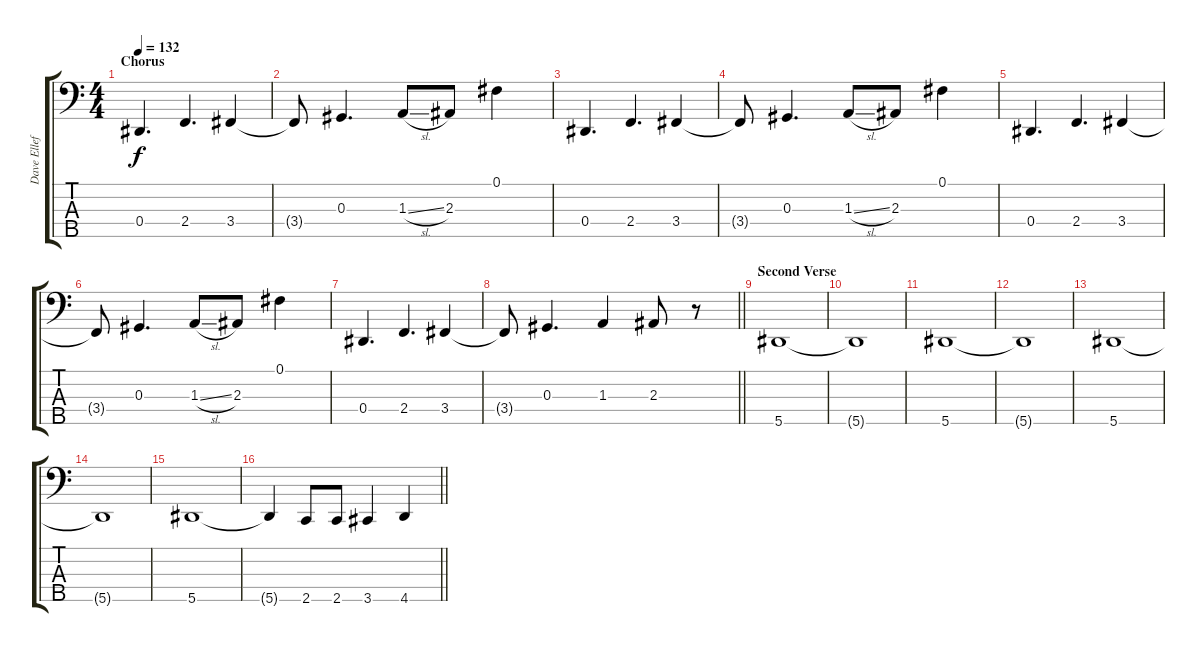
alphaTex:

\track ("Dave Ellefson" "Dave Ellef") {instrument electricbasspick}
\staff {score tabs}
\tuning (Gb2 Db2 Ab1 Eb1 Bb0) {hide}
\ts (4 4)
\section ("" "Chorus")
\tempo 132
\clef f4
\ks c
0.4.4{d dy f} 2.4.4{d} 3.4.4 |
3.4{t}.8 0.3.4{d} 1.3{sl}.8 2.3.8 0.1.4 |
0.4.4{d} 2.4.4{d} 3.4.4 |
3.4{t}.8 0.3.4{d} 1.3{sl}.8 2.3.8 0.1.4 |
0.4.4{d} 2.4.4{d} 3.4.4 |
3.4{t}.8 0.3.4{d} 1.3{sl}.8 2.3.8 0.1.4 |
0.4.4{d} 2.4.4{d} 3.4.4 |
\barLineRight lightlight
3.4{t}.8 0.3.4{d} 1.3.4 2.3.8 r.8 |
\section ("" "Second Verse")
5.5.1 |
5.5{t}.1 |
5.5.1 |
5.5{t}.1 |
5.5.1 |
5.5{t}.1 |
5.5.1 |
\barLineRight lightlight
5.5{t}.4 2.5.8 2.5.8 3.5.4 4.5.4
